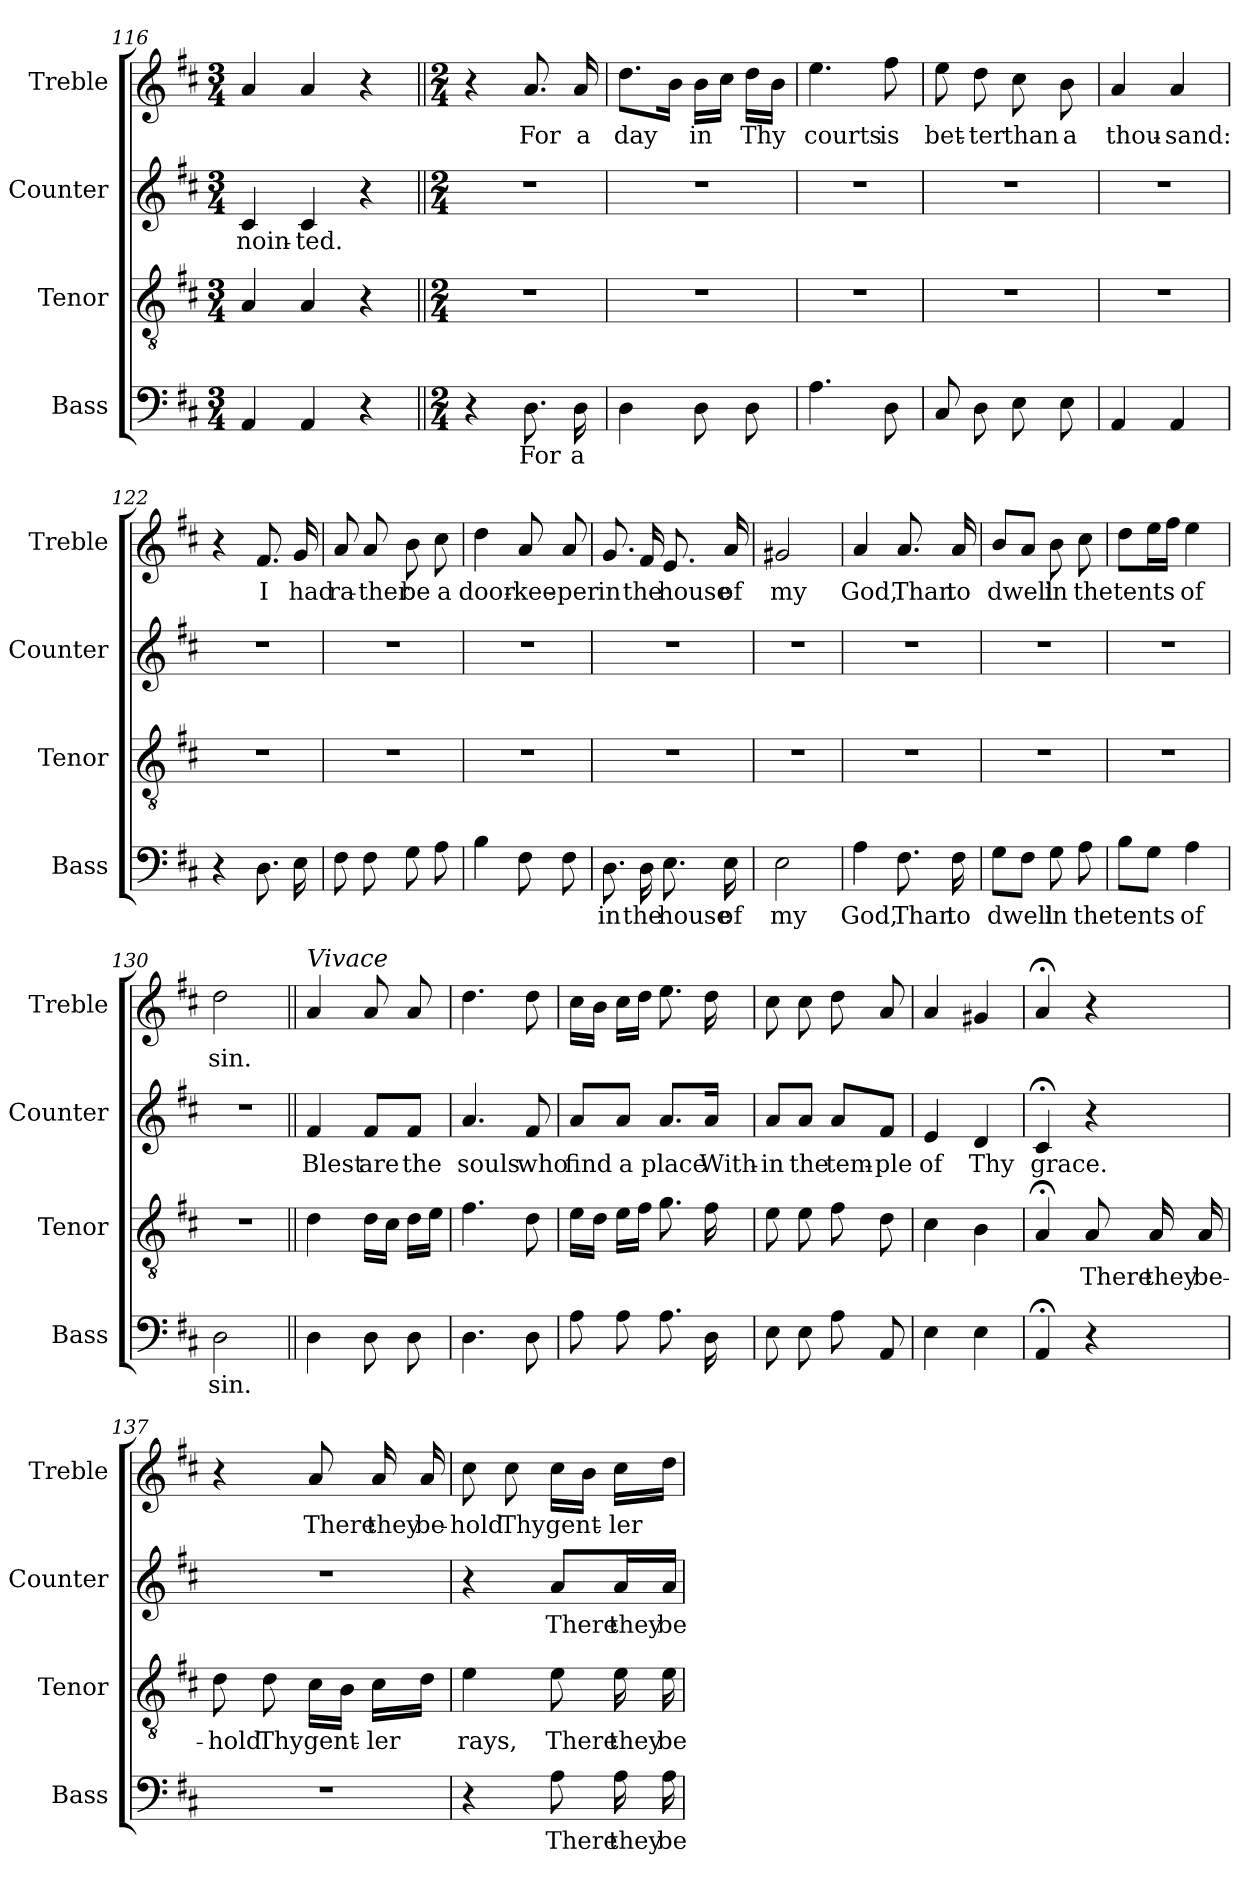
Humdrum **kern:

**kern	**text	**kern	**text	**kern	**text	**kern	**text
*part4	*part4	*part3	*part3	*part2	*part2	*part1	*part1
*staff4	*staff4	*staff3	*staff3	*staff2	*staff2	*staff1	*staff1
*I"Bass	*	*I"Tenor	*	*I"Counter	*	*I"Treble	*
*I'Bass	*	*I'Tenor	*	*I'Counter	*	*I'Treble	*
*clefF4	*	*clefGv2	*	*clefG2	*	*clefG2	*
*k[f#c#]	*	*k[f#c#]	*	*k[f#c#]	*	*k[f#c#]	*
*M3/4	*	*M3/4	*	*M3/4	*	*M3/4	*
=116	=116	=116	=116	=116	=116	=116	=116
4AA/	.	4A/	.	4c#/	-noin-	4a/	.
4AA/	.	4A/	.	4c#/	-ted.	4a/	.
4r	.	4r	.	4r	.	4r	.
=117||	=117||	=117||	=117||	=117||	=117||	=117||	=117||
*M2/4	*	*M2/4	*	*M2/4	*	*M2/4	*
4r	.	2r	.	2r	.	4r	.
8.D\	For	.	.	.	.	8.a/	For
16D\	a	.	.	.	.	16a/	a
!!LO:LB:g=z
=118	=118	=118	=118	=118	=118	=118	=118
4D\	.	2r	.	2r	.	8.dd\L	day
.	.	.	.	.	.	16b\Jk	.
8D\	.	.	.	.	.	16b\LL	in
.	.	.	.	.	.	16cc#\JJ	.
8D\	.	.	.	.	.	16dd\LL	Thy
.	.	.	.	.	.	16b\JJ	.
=119	=119	=119	=119	=119	=119	=119	=119
4.A\	.	2r	.	2r	.	4.ee\	courts
8D\	.	.	.	.	.	8ff#\	is
=120	=120	=120	=120	=120	=120	=120	=120
8C#/	.	2r	.	2r	.	8ee\	bet-
8D\	.	.	.	.	.	8dd\	-ter
8E\	.	.	.	.	.	8cc#\	than
8E\	.	.	.	.	.	8b\	a
=121	=121	=121	=121	=121	=121	=121	=121
4AA/	.	2r	.	2r	.	4a/	thou-
4AA/	.	.	.	.	.	4a/	-sand:
=122	=122	=122	=122	=122	=122	=122	=122
4r	.	2r	.	2r	.	4r	.
8.D\	.	.	.	.	.	8.f#/	I
16E\	.	.	.	.	.	16g/	had
=123	=123	=123	=123	=123	=123	=123	=123
8F#\	.	2r	.	2r	.	8a/	ra-
8F#\	.	.	.	.	.	8a/	-ther
8G\	.	.	.	.	.	8b\	be
8A\	.	.	.	.	.	8cc#\	a
=124	=124	=124	=124	=124	=124	=124	=124
4B\	.	2r	.	2r	.	4dd\	door-
8F#\	.	.	.	.	.	8a/	-kee-
8F#\	.	.	.	.	.	8a/	-per
!!LO:LB:g=z
=125	=125	=125	=125	=125	=125	=125	=125
8.D\	in	2r	.	2r	.	8.g/	in
16D\	the	.	.	.	.	16f#/	the
8.E\	house	.	.	.	.	8.e/	house
16E\	of	.	.	.	.	16a/	of
=126	=126	=126	=126	=126	=126	=126	=126
2E\	my	2r	.	2r	.	2g#X/	my
=127	=127	=127	=127	=127	=127	=127	=127
4A\	God,	2r	.	2r	.	4a/	God,
8.F#\	Than	.	.	.	.	8.a/	Than
16F#\	to	.	.	.	.	16a/	to
=128	=128	=128	=128	=128	=128	=128	=128
8G\L	dwell	2r	.	2r	.	8b/L	dwell
8F#\J	.	.	.	.	.	8a/J	.
8G\	in	.	.	.	.	8b\	in
8A\	the	.	.	.	.	8cc#\	the
=129	=129	=129	=129	=129	=129	=129	=129
8B\L	tents	2r	.	2r	.	8dd\L	tents
8G\J	.	.	.	.	.	16ee\L	.
.	.	.	.	.	.	16ff#\JJ	.
4A\	of	.	.	.	.	4ee\	of
=130	=130	=130	=130	=130	=130	=130	=130
2D\	sin.	2r	.	2r	.	2dd\	sin.
=131||	=131||	=131||	=131||	=131||	=131||	=131||	=131||
!	!	!	!	!	!	!LO:TX:a:i:t=Vivace	!
4D\	.	4d\	.	4f#/	Blest	4a/	.
8D\	.	16d\LL	.	8f#/L	are	8a/	.
.	.	16c#\JJ	.	.	.	.	.
8D\	.	16d\LL	.	8f#/J	the	8a/	.
.	.	16e\JJ	.	.	.	.	.
!!LO:PB:g=z
=132	=132	=132	=132	=132	=132	=132	=132
4.D\	.	4.f#\	.	4.a/	souls	4.dd\	.
8D\	.	8d\	.	8f#/	who	8dd\	.
=133	=133	=133	=133	=133	=133	=133	=133
8A\	.	16e\LL	.	8a/L	find	16cc#\LL	.
.	.	16d\JJ	.	.	.	16b\JJ	.
8A\	.	16e\LL	.	8a/J	a	16cc#\LL	.
.	.	16f#\JJ	.	.	.	16dd\JJ	.
8.A\	.	8.g\	.	8.a/L	place	8.ee\	.
16D\	.	16f#\	.	16a/Jk	With-	16dd\	.
=134	=134	=134	=134	=134	=134	=134	=134
8E\	.	8e\	.	8a/L	-in	8cc#\	.
8E\	.	8e\	.	8a/J	the	8cc#\	.
8A\	.	8f#\	.	8a/L	tem-	8dd\	.
8AA/	.	8d\	.	8f#/J	-ple	8a/	.
=135	=135	=135	=135	=135	=135	=135	=135
4E\	.	4c#\	.	4e/	of	4a/	.
4E\	.	4B\	.	4d/	Thy	4g#X/	.
=136	=136	=136	=136	=136	=136	=136	=136
4AA;</	.	4A;</	.	4c#;</	grace.	4a;</	.
4r	.	8A/	There	4r	.	4r	.
.	.	16A/	they	.	.	.	.
.	.	16A/	be-	.	.	.	.
!!LO:LB:g=z
=137	=137	=137	=137	=137	=137	=137	=137
2r	.	8d\	-hold	2r	.	4r	.
.	.	8d\	Thy	.	.	.	.
.	.	16c#\LL	gent-	.	.	8a/	There
.	.	16B\JJ	.	.	.	.	.
.	.	16c#\LL	-ler	.	.	16a/	they
.	.	16d\JJ	.	.	.	16a/	be-
=138	=138	=138	=138	=138	=138	=138	=138
4r	.	4e\	rays,	4r	.	8cc#\	-hold
.	.	.	.	.	.	8cc#\	Thy
8A\	There	8e\	There	8a/L	There	16cc#\LL	gent-
.	.	.	.	.	.	16b\JJ	.
16A\	they	16e\	they	16a/L	they	16cc#\LL	-ler
16A\	be-	16e\	be-	16a/JJ	be-	16dd\JJ	.
=	=	=	=	=	=	=	=
*-	*-	*-	*-	*-	*-	*-	*-
